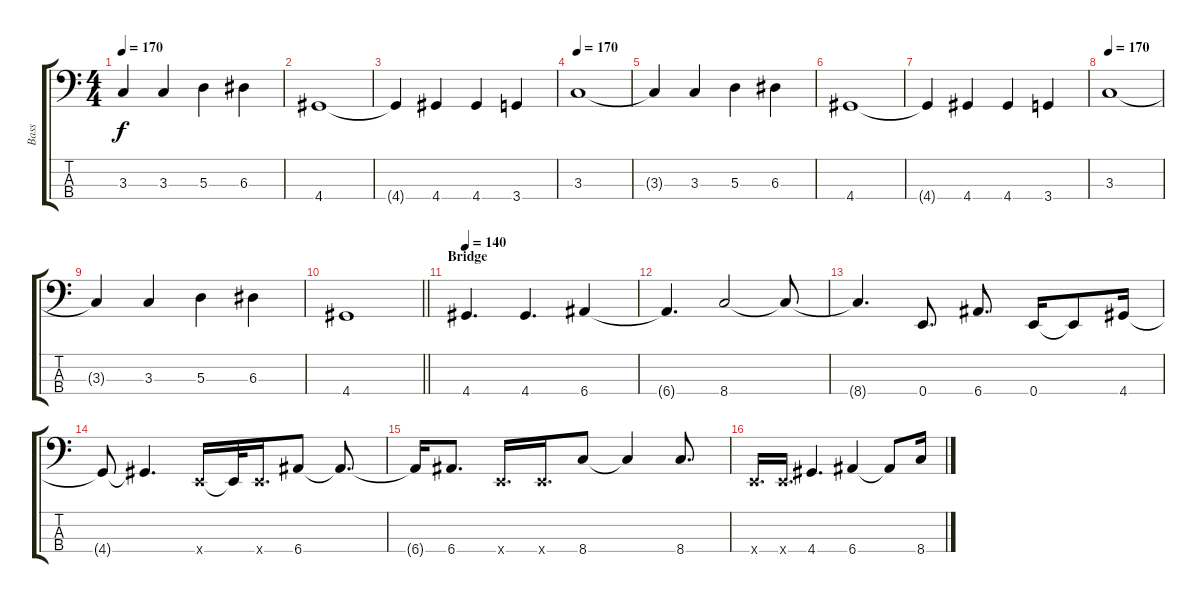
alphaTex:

\track ("Bass" "Bass") {instrument electricbassfinger}
\staff {score tabs}
\tuning (G2 D2 A1 E1) {hide}
\ts (4 4)
\tempo 170
\clef f4
\ks c
3.3{t}.4{dy f} 3.3.4 5.3.4 6.3.4 |
4.4.1 |
4.4{t}.4 4.4.4 4.4.4 3.4.4 |
\tempo 170
3.3.1 |
3.3{t}.4 3.3.4 5.3.4 6.3.4 |
4.4.1 |
4.4{t}.4 4.4.4 4.4.4 3.4.4 |
\tempo 170
3.3.1 |
3.3{t}.4 3.3.4 5.3.4 6.3.4 |
\barLineRight lightlight
4.4.1 |
\section ("" "Bridge")
\tempo 140
4.4.4{d} 4.4.4{d} 6.4.4 |
6.4{t}.4{d} 8.4.2 8.4{t}.8 |
8.4{t}.4{d} 0.4.8{d} 6.4.8{d} 0.4.16 0.4{t}.8 4.4.16 |
4.4{t}.8 4.4{t}.4{d} 0.4{x}.16 0.4{t}.32 0.4{x}.16{d} 6.4.8 6.4{t}.8{d} |
6.4{t}.16 6.4.8{d} 0.4{x}.16{d} 0.4{x}.16{d} 8.4.8 8.4{t}.4 8.4.8{d} |
0.4{x}.16{d} 0.4{x}.16{d} 4.4.4{d} 6.4.4 6.4{t}.8 8.4.16
